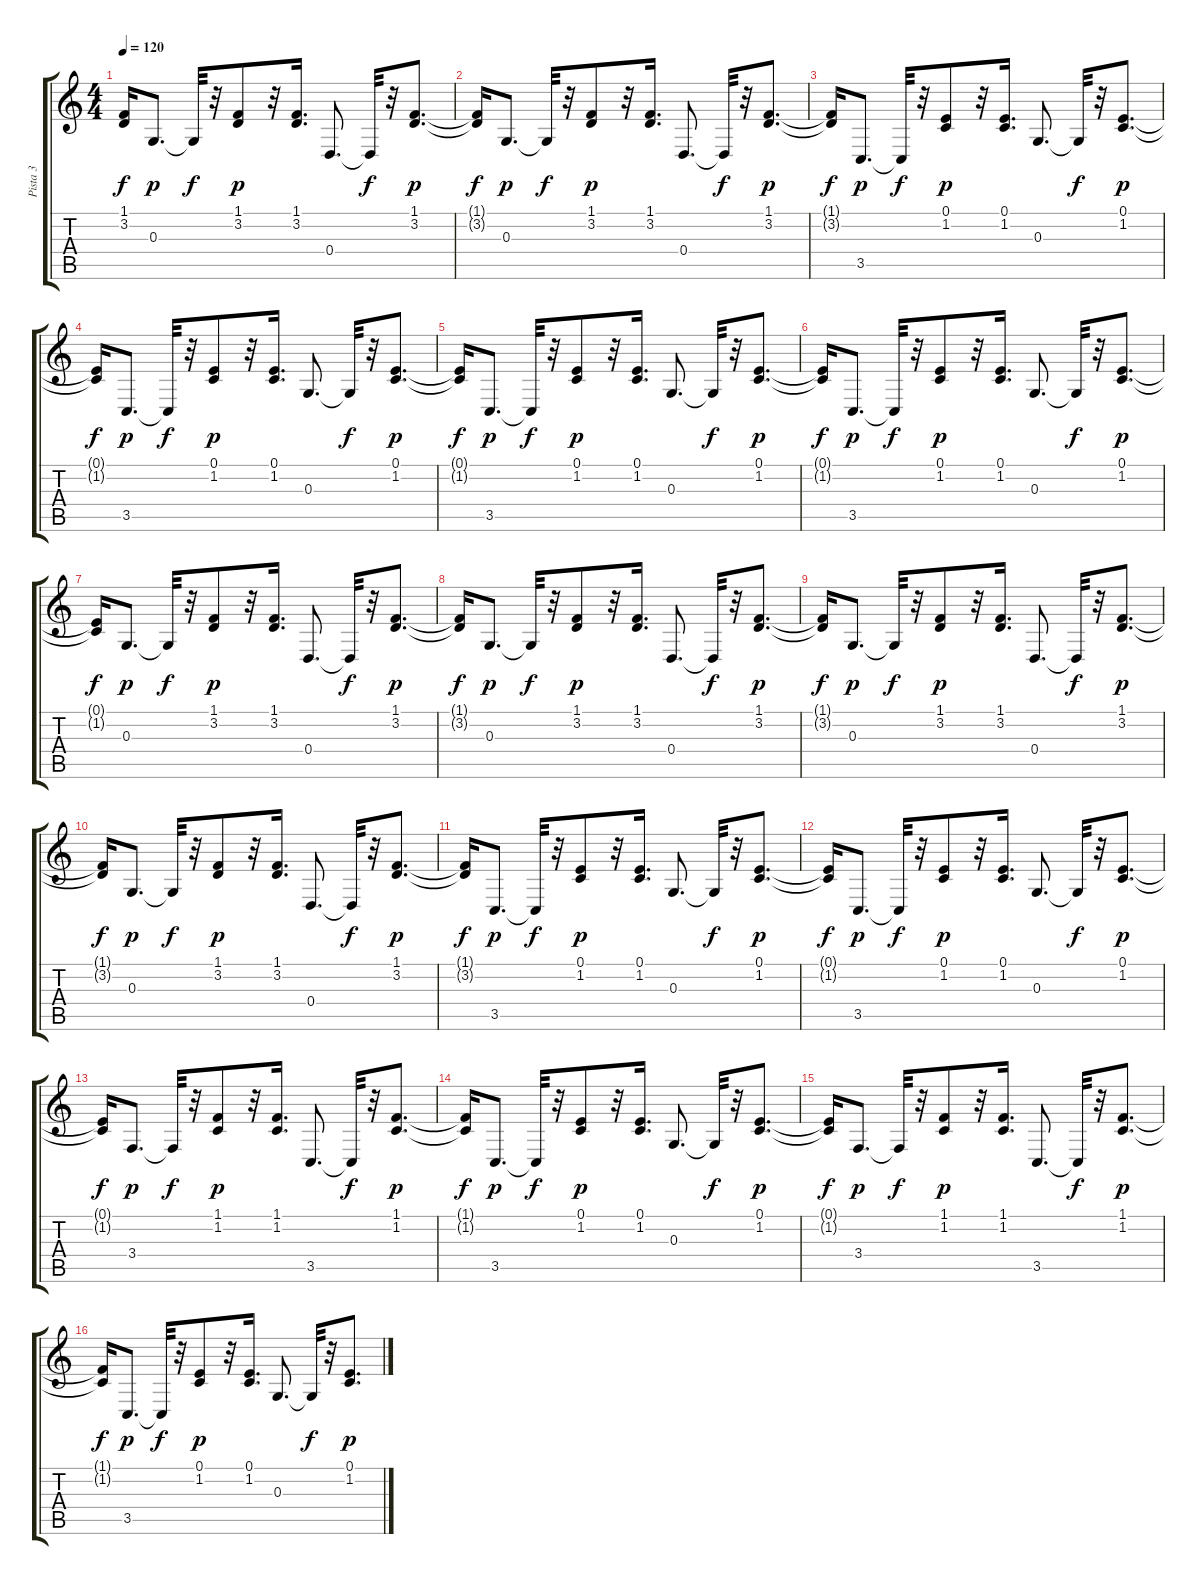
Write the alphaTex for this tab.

\track ("Pista 3" "Pista 3") {instrument marimba}
\staff {score tabs}
\tuning (E4 B3 G3 D3 A2 E2) {hide}
\ts (4 4)
\tempo 120
\clef g2
\ks c
(1.1{t} 3.2{t}).16{dy f} 0.3.8{d dy p} 0.3{t}.32{dy f} r.32 (1.1 3.2).8{dy p} r.32 (1.1 3.2).16{d} 0.4.8{d} 0.4{t}.32{dy f} r.32 (1.1 3.2).8{d dy p} |
(1.1{t} 3.2{t}).16{dy f} 0.3.8{d dy p} 0.3{t}.32{dy f} r.32 (1.1 3.2).8{dy p} r.32 (1.1 3.2).16{d} 0.4.8{d} 0.4{t}.32{dy f} r.32 (1.1 3.2).8{d dy p} |
(1.1{t} 3.2{t}).16{dy f} 3.5.8{d dy p} 3.5{t}.32{dy f} r.32 (0.1 1.2).8{dy p} r.32 (0.1 1.2).16{d} 0.3.8{d} 0.3{t}.32{dy f} r.32 (0.1 1.2).8{d dy p} |
(0.1{t} 1.2{t}).16{dy f} 3.5.8{d dy p} 3.5{t}.32{dy f} r.32 (0.1 1.2).8{dy p} r.32 (0.1 1.2).16{d} 0.3.8{d} 0.3{t}.32{dy f} r.32 (0.1 1.2).8{d dy p} |
(0.1{t} 1.2{t}).16{dy f} 3.5.8{d dy p} 3.5{t}.32{dy f} r.32 (0.1 1.2).8{dy p} r.32 (0.1 1.2).16{d} 0.3.8{d} 0.3{t}.32{dy f} r.32 (0.1 1.2).8{d dy p} |
(0.1{t} 1.2{t}).16{dy f} 3.5.8{d dy p} 3.5{t}.32{dy f} r.32 (0.1 1.2).8{dy p} r.32 (0.1 1.2).16{d} 0.3.8{d} 0.3{t}.32{dy f} r.32 (0.1 1.2).8{d dy p} |
(0.1{t} 1.2{t}).16{dy f} 0.3.8{d dy p} 0.3{t}.32{dy f} r.32 (1.1 3.2).8{dy p} r.32 (1.1 3.2).16{d} 0.4.8{d} 0.4{t}.32{dy f} r.32 (1.1 3.2).8{d dy p} |
(1.1{t} 3.2{t}).16{dy f} 0.3.8{d dy p} 0.3{t}.32{dy f} r.32 (1.1 3.2).8{dy p} r.32 (1.1 3.2).16{d} 0.4.8{d} 0.4{t}.32{dy f} r.32 (1.1 3.2).8{d dy p} |
(1.1{t} 3.2{t}).16{dy f} 0.3.8{d dy p} 0.3{t}.32{dy f} r.32 (1.1 3.2).8{dy p} r.32 (1.1 3.2).16{d} 0.4.8{d} 0.4{t}.32{dy f} r.32 (1.1 3.2).8{d dy p} |
(1.1{t} 3.2{t}).16{dy f} 0.3.8{d dy p} 0.3{t}.32{dy f} r.32 (1.1 3.2).8{dy p} r.32 (1.1 3.2).16{d} 0.4.8{d} 0.4{t}.32{dy f} r.32 (1.1 3.2).8{d dy p} |
(1.1{t} 3.2{t}).16{dy f} 3.5.8{d dy p} 3.5{t}.32{dy f} r.32 (0.1 1.2).8{dy p} r.32 (0.1 1.2).16{d} 0.3.8{d} 0.3{t}.32{dy f} r.32 (0.1 1.2).8{d dy p} |
(0.1{t} 1.2{t}).16{dy f} 3.5.8{d dy p} 3.5{t}.32{dy f} r.32 (0.1 1.2).8{dy p} r.32 (0.1 1.2).16{d} 0.3.8{d} 0.3{t}.32{dy f} r.32 (0.1 1.2).8{d dy p} |
(0.1{t} 1.2{t}).16{dy f} 3.4.8{d dy p} 3.4{t}.32{dy f} r.32 (1.1 1.2).8{dy p} r.32 (1.1 1.2).16{d} 3.5.8{d} 3.5{t}.32{dy f} r.32 (1.1 1.2).8{d dy p} |
(1.1{t} 1.2{t}).16{dy f} 3.5.8{d dy p} 3.5{t}.32{dy f} r.32 (0.1 1.2).8{dy p} r.32 (0.1 1.2).16{d} 0.3.8{d} 0.3{t}.32{dy f} r.32 (0.1 1.2).8{d dy p} |
(0.1{t} 1.2{t}).16{dy f} 3.4.8{d dy p} 3.4{t}.32{dy f} r.32 (1.1 1.2).8{dy p} r.32 (1.1 1.2).16{d} 3.5.8{d} 3.5{t}.32{dy f} r.32 (1.1 1.2).8{d dy p} |
(1.1{t} 1.2{t}).16{dy f} 3.5.8{d dy p} 3.5{t}.32{dy f} r.32 (0.1 1.2).8{dy p} r.32 (0.1 1.2).16{d} 0.3.8{d} 0.3{t}.32{dy f} r.32 (0.1 1.2).8{d dy p}
